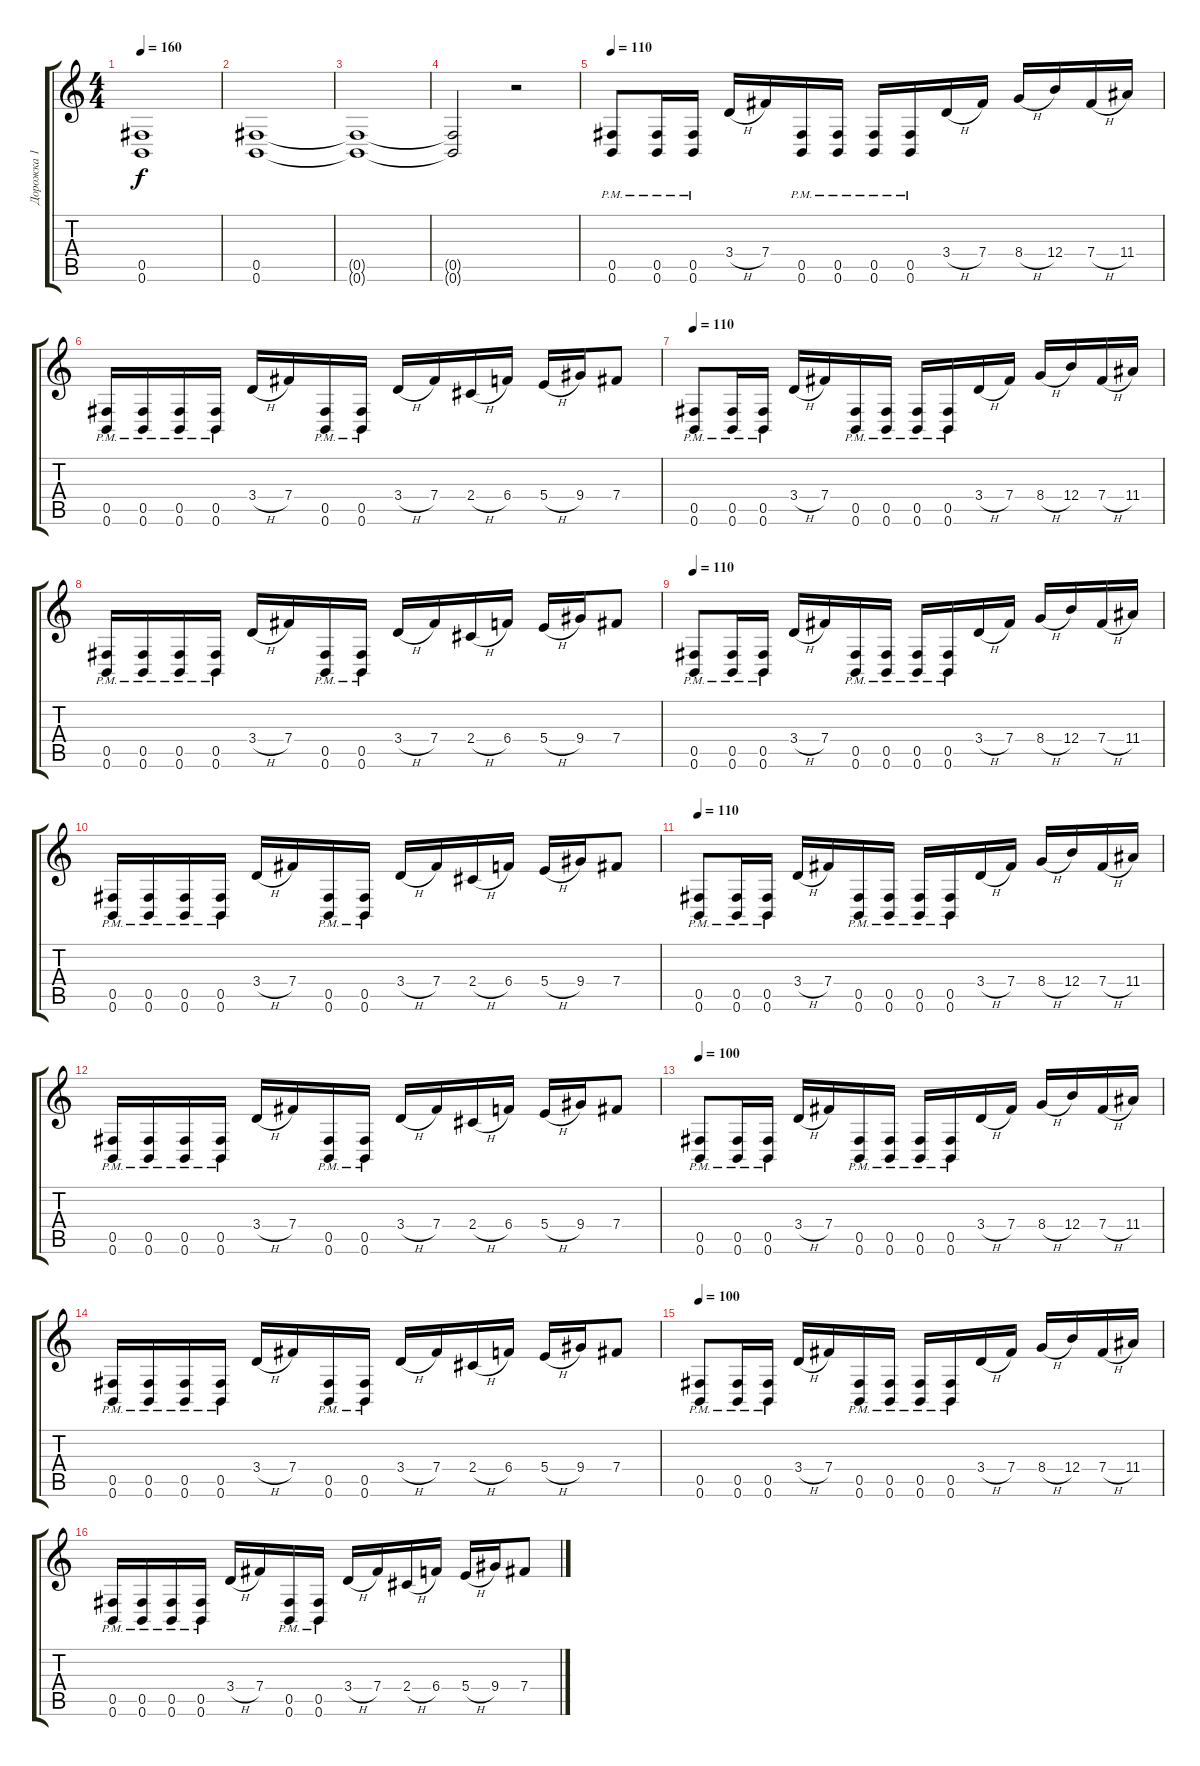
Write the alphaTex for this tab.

\track ("Дорожка 1" "Дорожка 1") {instrument distortionguitar}
\staff {score tabs}
\tuning (Db4 Ab3 E3 B2 Gb2 B1) {hide}
\ts (4 4)
\tempo 160
\clef g2
\ks c
(0.5{t} 0.6{t}).1{dy f} |
(0.5 0.6).1 |
(0.5{t} 0.6{t}).1 |
(0.5{t} 0.6{t}).2 r.2 |
\tempo 110
(0.5{pm} 0.6{pm}).8 (0.5{pm} 0.6{pm}).16 (0.5{pm} 0.6{pm}).16 3.4{h}.16 7.4.16 (0.5{pm} 0.6{pm}).16 (0.5{pm} 0.6{pm}).16 (0.5{pm} 0.6{pm}).16 (0.5{pm} 0.6{pm}).16 3.4{h}.16 7.4.16 8.4{h}.16 12.4.16 7.4{h}.16 11.4.16 |
(0.5{pm} 0.6{pm}).16 (0.5{pm} 0.6{pm}).16 (0.5{pm} 0.6{pm}).16 (0.5{pm} 0.6{pm}).16 3.4{h}.16 7.4.16 (0.5{pm} 0.6{pm}).16 (0.5{pm} 0.6{pm}).16 3.4{h}.16 7.4.16 2.4{h}.16 6.4.16 5.4{h}.16 9.4.16 7.4.8 |
\tempo 110
(0.5{pm} 0.6{pm}).8 (0.5{pm} 0.6{pm}).16 (0.5{pm} 0.6{pm}).16 3.4{h}.16 7.4.16 (0.5{pm} 0.6{pm}).16 (0.5{pm} 0.6{pm}).16 (0.5{pm} 0.6{pm}).16 (0.5{pm} 0.6{pm}).16 3.4{h}.16 7.4.16 8.4{h}.16 12.4.16 7.4{h}.16 11.4.16 |
(0.5{pm} 0.6{pm}).16 (0.5{pm} 0.6{pm}).16 (0.5{pm} 0.6{pm}).16 (0.5{pm} 0.6{pm}).16 3.4{h}.16 7.4.16 (0.5{pm} 0.6{pm}).16 (0.5{pm} 0.6{pm}).16 3.4{h}.16 7.4.16 2.4{h}.16 6.4.16 5.4{h}.16 9.4.16 7.4.8 |
\tempo 110
(0.5{pm} 0.6{pm}).8 (0.5{pm} 0.6{pm}).16 (0.5{pm} 0.6{pm}).16 3.4{h}.16 7.4.16 (0.5{pm} 0.6{pm}).16 (0.5{pm} 0.6{pm}).16 (0.5{pm} 0.6{pm}).16 (0.5{pm} 0.6{pm}).16 3.4{h}.16 7.4.16 8.4{h}.16 12.4.16 7.4{h}.16 11.4.16 |
(0.5{pm} 0.6{pm}).16 (0.5{pm} 0.6{pm}).16 (0.5{pm} 0.6{pm}).16 (0.5{pm} 0.6{pm}).16 3.4{h}.16 7.4.16 (0.5{pm} 0.6{pm}).16 (0.5{pm} 0.6{pm}).16 3.4{h}.16 7.4.16 2.4{h}.16 6.4.16 5.4{h}.16 9.4.16 7.4.8 |
\tempo 110
(0.5{pm} 0.6{pm}).8 (0.5{pm} 0.6{pm}).16 (0.5{pm} 0.6{pm}).16 3.4{h}.16 7.4.16 (0.5{pm} 0.6{pm}).16 (0.5{pm} 0.6{pm}).16 (0.5{pm} 0.6{pm}).16 (0.5{pm} 0.6{pm}).16 3.4{h}.16 7.4.16 8.4{h}.16 12.4.16 7.4{h}.16 11.4.16 |
(0.5{pm} 0.6{pm}).16 (0.5{pm} 0.6{pm}).16 (0.5{pm} 0.6{pm}).16 (0.5{pm} 0.6{pm}).16 3.4{h}.16 7.4.16 (0.5{pm} 0.6{pm}).16 (0.5{pm} 0.6{pm}).16 3.4{h}.16 7.4.16 2.4{h}.16 6.4.16 5.4{h}.16 9.4.16 7.4.8 |
\tempo 100
(0.5{pm} 0.6{pm}).8 (0.5{pm} 0.6{pm}).16 (0.5{pm} 0.6{pm}).16 3.4{h}.16 7.4.16 (0.5{pm} 0.6{pm}).16 (0.5{pm} 0.6{pm}).16 (0.5{pm} 0.6{pm}).16 (0.5{pm} 0.6{pm}).16 3.4{h}.16 7.4.16 8.4{h}.16 12.4.16 7.4{h}.16 11.4.16 |
(0.5{pm} 0.6{pm}).16 (0.5{pm} 0.6{pm}).16 (0.5{pm} 0.6{pm}).16 (0.5{pm} 0.6{pm}).16 3.4{h}.16 7.4.16 (0.5{pm} 0.6{pm}).16 (0.5{pm} 0.6{pm}).16 3.4{h}.16 7.4.16 2.4{h}.16 6.4.16 5.4{h}.16 9.4.16 7.4.8 |
\tempo 100
(0.5{pm} 0.6{pm}).8 (0.5{pm} 0.6{pm}).16 (0.5{pm} 0.6{pm}).16 3.4{h}.16 7.4.16 (0.5{pm} 0.6{pm}).16 (0.5{pm} 0.6{pm}).16 (0.5{pm} 0.6{pm}).16 (0.5{pm} 0.6{pm}).16 3.4{h}.16 7.4.16 8.4{h}.16 12.4.16 7.4{h}.16 11.4.16 |
(0.5{pm} 0.6{pm}).16 (0.5{pm} 0.6{pm}).16 (0.5{pm} 0.6{pm}).16 (0.5{pm} 0.6{pm}).16 3.4{h}.16 7.4.16 (0.5{pm} 0.6{pm}).16 (0.5{pm} 0.6{pm}).16 3.4{h}.16 7.4.16 2.4{h}.16 6.4.16 5.4{h}.16 9.4.16 7.4.8
